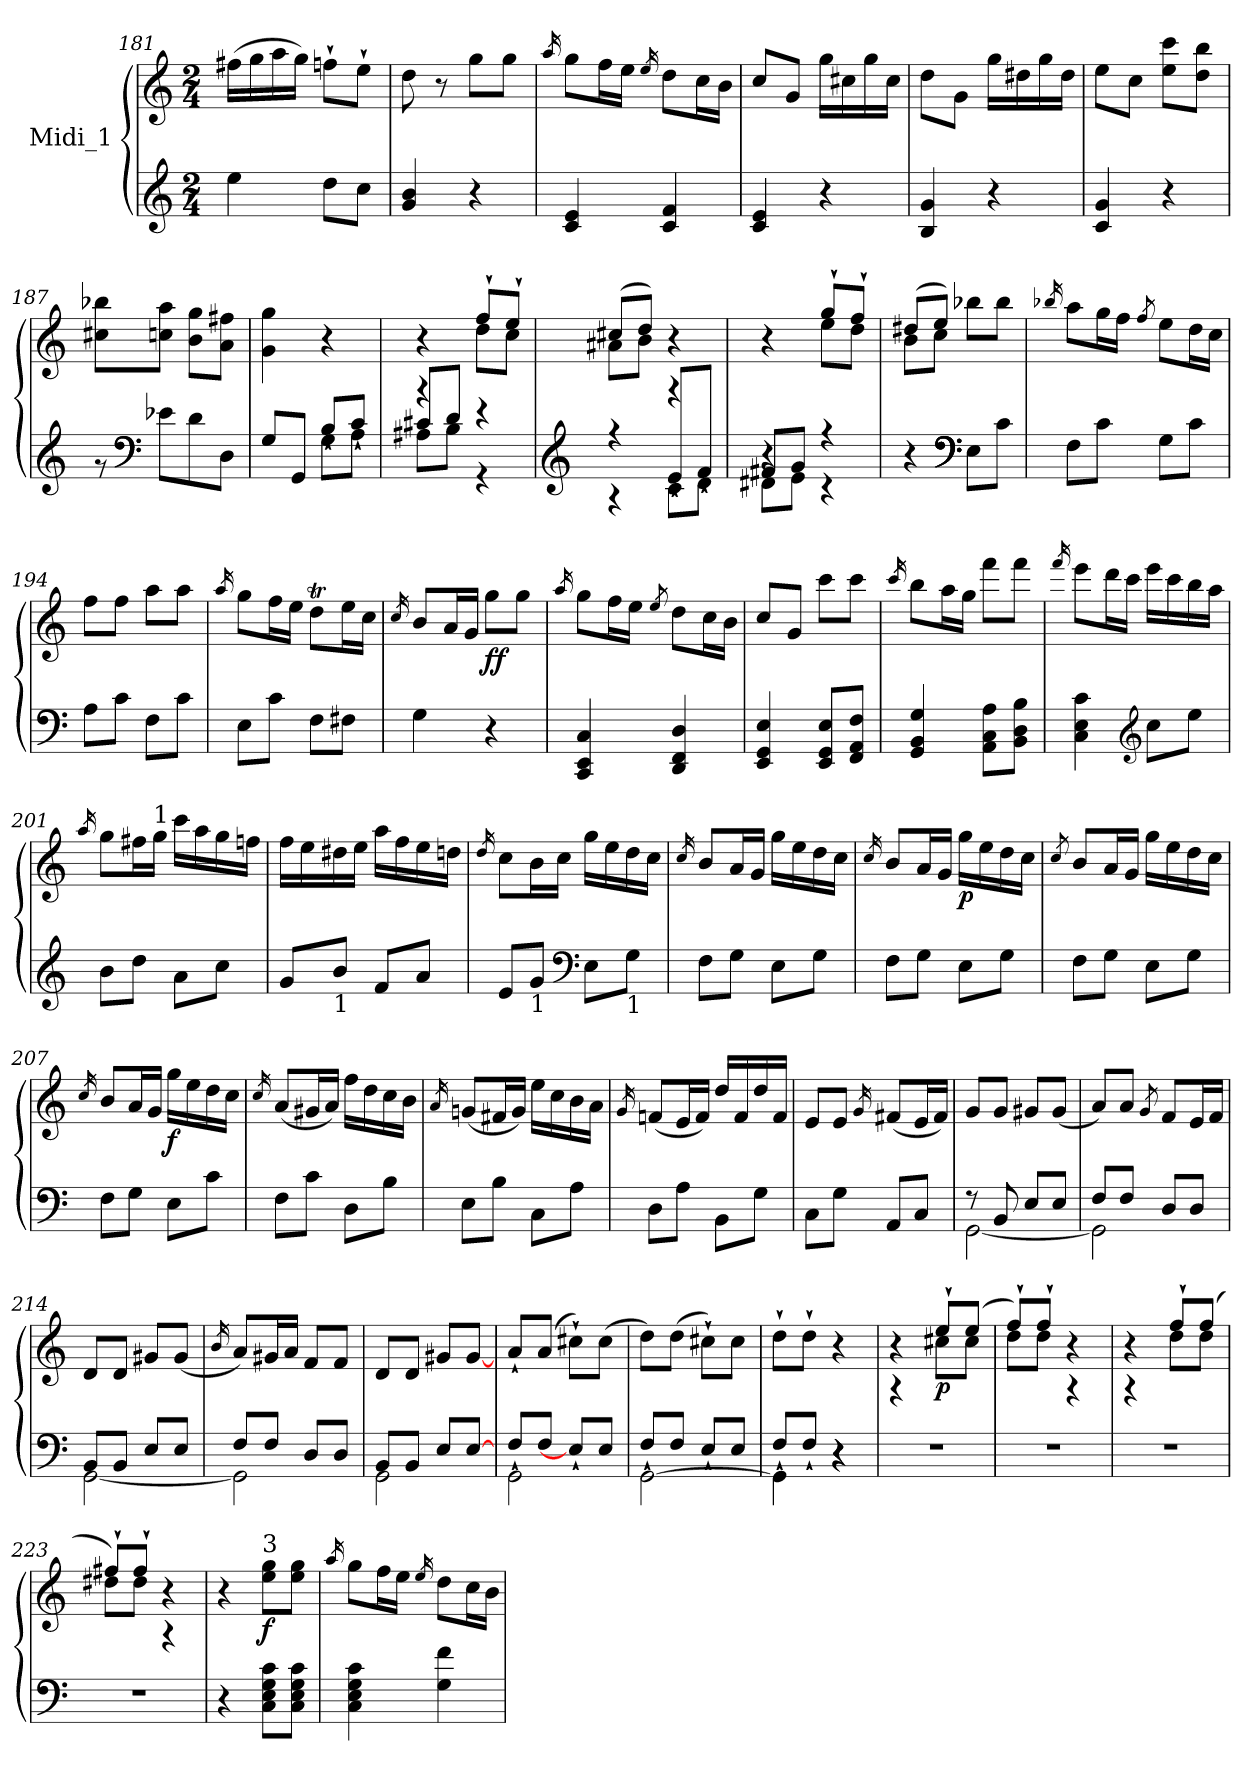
**kern	**kern	**dynam
*part1	*part1	*part1
*staff2	*staff1	*staff1/2
*I"Midi_1	*	*
*clefG2	*clefG2	*
*k[]	*k[]	*
*C:	*C:	*
*M2/4	*M2/4	*
=181	=181	=181
4ee\	(>16ff#X\LL	.
.	16gg\	.
.	16aa\	.
.	16gg\JJ)	.
8dd\L	8ffn`\L	.
8cc\J	8ee`\J	.
=182	=182	=182
4g/ 4b/	8dd\	.
.	8r	.
4r	8gg\L	.
.	8gg\J	.
=183	=183	=183
.	16qaa/	.
4c/ 4e/	8gg\L	.
.	16ff\L	.
.	16ee\JJ	.
.	16qee/	.
4c/ 4f/	8dd\L	.
.	16cc\L	.
.	16b\JJ	.
=184	=184	=184
4c/ 4e/	8cc/L	.
.	8g/J	.
4r	16gg\LL	.
.	16cc#X\	.
.	16gg\	.
.	16cc#\JJ	.
=185	=185	=185
4B/ 4g/	8dd\L	.
.	8g\J	.
4r	16gg\LL	.
.	16dd#X\	.
.	16gg\	.
.	16dd#\JJ	.
=186	=186	=186
4c/ 4g/	8ee\L	.
.	8cc\J	.
4r	8ee\ 8ccc\L	.
.	8dd\ 8bb\J	.
!!LO:LB:g=z
=187	=187	=187
*^	*	*
*	*^	*	*
2ryy	8r	8ryy	8cc#X\ 8bb-X\L	.
*clefF4	*	*	*	*
.	8e-X\L	8ryy	8ccn\ 8aa\J	.
.	8d\	4ryy	8b\ 8gg\L	.
.	8D\J	.	8a\ 8ff#X\J	.
=188	=188	=188	=188	=188
2ryy	8G/L	4ryy	4g\ 4gg\	.
.	8GG/J	.	.	.
.	8B`/L	8G\L	4r	.
.	8c`/J	8A\J	.	.
=189	=189	=189	=189	=189
*	*	*	*^	*
4rb	8c#X/L	8A#X\L	4r	4ryy	.
.	8d/J	8B\J	.	.	.
4ryy	4r	4r	8ff`/L	8dd\L	.
.	.	.	8ee`/J	8cc\J	.
=190	=190	=190	=190	=190	=190
*clefG2	*	*	*	*	*
4ryy	4r	4r	(8cc#X/L	8a#X\L	.
.	.	.	8dd/J)	8b\J	.
4rggg	8e`/L	8c\L	4r	4ryy	.
.	8f`/J	8d\J	.	.	.
=191	=191	=191	=191	=191	=191
4r	8f#X/L	8d#X\L	4r	4ryy	.
.	8g/J	8e\J	.	.	.
4ryy	4r	4r	8gg`/L	8ee\L	.
.	.	.	8ff`/J	8dd\J	.
=192	=192	=192	=192	=192	=192
4ryy	4r	4ryy	(8dd#X/L	8b\L	.
.	.	.	8ee/J)	8cc\J	.
*clefF4	*	*	*	*	*
4ryy	8E\L	4ryy	8bb-X\L	4ryy	.
.	8c\J	.	8bb-\J	.	.
*	*	*	*v	*v	*
!!LO:LB:g=z
=193	=193	=193	=193	=193
.	.	.	16qbb-X/	.
2ryy	8F\L	2ryy	8aa\L	.
.	8c\J	.	16gg\L	.
.	.	.	16ff\JJ	.
.	.	.	8qff/	.
.	8G\L	.	8ee\L	.
.	8c\J	.	16dd\L	.
.	.	.	16cc\JJ	.
*v	*v	*v	*	*
!!LO:PB:g=z
=194	=194	=194
8A\L	8ff\L	.
8c\J	8ff\J	.
8F\L	8aa\L	.
8c\J	8aa\J	.
=195	=195	=195
.	16qaa/	.
8E\L	8gg\L	.
8c\J	16ff\L	.
.	16ee\JJ	.
8F\L	8ddT\L	.
8F#X\J	16ee\L	.
.	16cc\JJ	.
=196	=196	=196
.	16qcc/	.
4G\	8b/L	.
.	16a/L	.
.	16g/JJ	.
!	!	!LO:DY:b
4r	8gg\L	ff
.	8gg\J	.
=197	=197	=197
.	16qaa/	.
4CC/ 4EE/ 4C/	8gg\L	.
.	16ff\L	.
.	16ee\JJ	.
.	8qee/	.
4DD/ 4FF/ 4D/	8dd\L	.
.	16cc\L	.
.	16b\JJ	.
=198	=198	=198
4EE/ 4GG/ 4E/	8cc/L	.
.	8g/J	.
8EE/ 8GG/ 8E/L	8ccc\L	.
8FF/ 8AA/ 8F/J	8ccc\J	.
=199	=199	=199
.	16qccc/	.
4GG/ 4BB/ 4G/	8bb\L	.
.	16aa\L	.
.	16gg\JJ	.
8AA\ 8C\ 8A\L	8fff\L	.
8BB\ 8D\ 8B\J	8fff\J	.
!!LO:LB:g=z
=200	=200	=200
.	16qfff/	.
4C\ 4E\ 4c\	8eee\L	.
.	16ddd\L	.
.	16ccc\JJ	.
*clefG2	*	*
8cc\L	16eee\LL	.
.	16ccc\	.
8ee\J	16bb\	.
.	16aa\JJ	.
=201	=201	=201
.	16qaa/	.
8b\L	8gg\L	.
8dd\J	16ff#X\L	.
!	!LO:TX:a:t=1	!
.	16gg\JJ	.
8a\L	16ccc\LL	.
.	16aa\	.
8cc\J	16gg\	.
.	16ffn\JJ	.
=202	=202	=202
8g/L	16ff\LL	.
.	16ee\	.
!LO:TX:b:t=1	!	!
8b/J	16dd#X\	.
.	16ee\JJ	.
8f/L	16aa\LL	.
.	16ff\	.
8a/J	16ee\	.
.	16ddn\JJ	.
=203	=203	=203
.	16qdd/	.
8e/L	8cc\L	.
!LO:TX:b:t=1	!	!
8g/J	16b\L	.
.	16cc\JJ	.
*clefF4	*	*
8E\L	16gg\LL	.
.	16ee\	.
!LO:TX:b:t=1	!	!
8G\J	16dd\	.
.	16cc\JJ	.
!!LO:LB:g=z
=204	=204	=204
.	16qcc/	.
8F\L	8b/L	.
8G\J	16a/L	.
.	16g/JJ	.
8E\L	16gg\LL	.
.	16ee\	.
8G\J	16dd\	.
.	16cc\JJ	.
!!LO:LB:g=z
=205	=205	=205
.	16qcc/	.
8F\L	8b/L	.
8G\J	16a/L	.
.	16g/JJ	.
!	!	!LO:DY:b
8E\L	16gg\LL	p
.	16ee\	.
8G\J	16dd\	.
.	16cc\JJ	.
=206	=206	=206
.	8qcc/	.
8F\L	8b/L	.
8G\J	16a/L	.
.	16g/JJ	.
8E\L	16gg\LL	.
.	16ee\	.
8G\J	16dd\	.
.	16cc\JJ	.
=207	=207	=207
.	16qcc/	.
8F\L	8b/L	.
8G\J	16a/L	.
.	16g/JJ	.
!	!	!LO:DY:b
8E\L	16gg\LL	f
.	16ee\	.
8c\J	16dd\	.
.	16cc\JJ	.
=208	=208	=208
.	16qcc/	.
8F\L	(8a/L	.
8c\J	16g#X/L	.
.	16a/JJ)	.
8D\L	16ff\LL	.
.	16dd\	.
8B\J	16cc\	.
.	16b\JJ	.
=209	=209	=209
.	16qa/	.
8E\L	(8gni/L	.
8B\J	16f#X/L	.
.	16g/JJ)	.
8C\L	16ee\LL	.
.	16cc\	.
8A\J	16b\	.
.	16a\JJ	.
!!LO:PB:g=z
=210	=210	=210
.	16qg/	.
*^	*	*
8D\L	2ryy	(8fni/L	.
8A\J	.	16e/L	.
.	.	16f/JJ)	.
8BB\L	.	16dd/LL	.
.	.	16f/	.
8G\J	.	16dd/	.
.	.	16f/JJ	.
=211	=211	=211	=211
8C\L	2ryy	8e/L	.
8G\J	.	8e/J	.
.	.	16qg/	.
8AA/L	.	(8f#X/L	.
8C/J	.	16e/L	.
.	.	16f#/JJ)	.
=212	=212	=212	=212
8r	[2GG\	8g/L	.
8BB/	.	8g/J	.
8E/L	.	8g#X/L	.
8E/J	.	(8g#/J	.
=213	=213	=213	=213
8F/L	2GG\]	8a/L)	.
8F/J	.	8a/J	.
.	.	8qg/	.
8D/L	.	8f/L	.
8D/J	.	16e/L	.
.	.	16f/JJ	.
=214	=214	=214	=214
8BB/L	[2GG\	8d/L	.
8BB/J	.	8d/J	.
8E/L	.	8g#X/L	.
8E/J	.	(8g#/J	.
=215	=215	=215	=215
.	.	16qb/	.
8F/L	2GG\]	8a/L)	.
8F/J	.	16g#X/L	.
.	.	16a/JJ	.
8D/L	.	8f/L	.
8D/J	.	8f/J	.
!!LO:LB:g=z
=216	=216	=216	=216
8BB/L	2GG\	8d/L	.
8BB/J	.	8d/J	.
8E/L	.	8g#X/L	.
[8E/J	.	[8g#/J	.
!!LO:LB:g=z
=217	=217	=217	=217
*	*^	*	*
2ryy	8F`/L	2GG\	8a`/L	.
.	8F/J	.	(8a/J	.
.	8E`/L]	.	8cc#X`\L)	.
.	8E/J	.	(>8cc#\J	.
=218	=218	=218	=218	=218
2ryy	8F`/L	[2GG\	8dd\L)	.
.	8F/J	.	(>8dd\J	.
.	8E`/L	.	8cc#X`\L)	.
.	(>8E/J	.	8cc#\J	.
=219	=219	=219	=219	=219
2ryy	8F`/L	4GG\]	8dd`\L)	.
.	8F`/J	.	8dd`\J	.
.	4r	4r	4r	.
=220	=220	=220	=220	=220
*	*	*	*^	*
4rb	2r	2ryy	4r	4ryy	.
!	!	!	!	!	!LO:DY:b
4ryy	.	.	8ee`/L	8cc#X\L	p
.	.	.	(>8ee/J	8cc#\J	.
=221	=221	=221	=221	=221	=221
4ryy	2r	2ryy	8ff`/L)	8dd\L	.
.	.	.	8ff`/J	8dd\J	.
4rb	.	.	4r	4ryy	.
=222	=222	=222	=222	=222	=222
4rb	2r	2ryy	4r	4ryy	.
4ryy	.	.	8ff`/L	8dd\L	.
.	.	.	(>8ff/J	8dd\J	.
=223	=223	=223	=223	=223	=223
4ryy	2r	2ryy	8ff#X`/L)	8dd#X\L	.
.	.	.	8ff#`/J	8dd#\J	.
4rb	.	.	4r	4ryy	.
*	*	*	*v	*v	*
=224	=224	=224	=224	=224
2ryy	4r	2ryy	4r	.
!	!	!	!LO:TX:a:t=3	!
!	!	!	!	!LO:DY:b
.	8C\ 8E\ 8G\ 8c\L	.	8ee\ 8gg\L	f
.	8C\ 8E\ 8G\ 8c\J	.	8ee\ 8gg\J	.
*v	*v	*v	*	*
!!LO:LB:g=z
=225	=225	=225
.	16qaa/	.
*^	*	*
4C\ 4E\ 4G\ 4c\	2ryy	8gg\L	.
.	.	16ff\L	.
.	.	16ee\JJ	.
.	.	16qee/	.
4G\ 4f\	.	8dd\L	.
.	.	16cc\L	.
.	.	16b\JJ	.
*v	*v	*	*
=	=	=
*-	*-	*-
